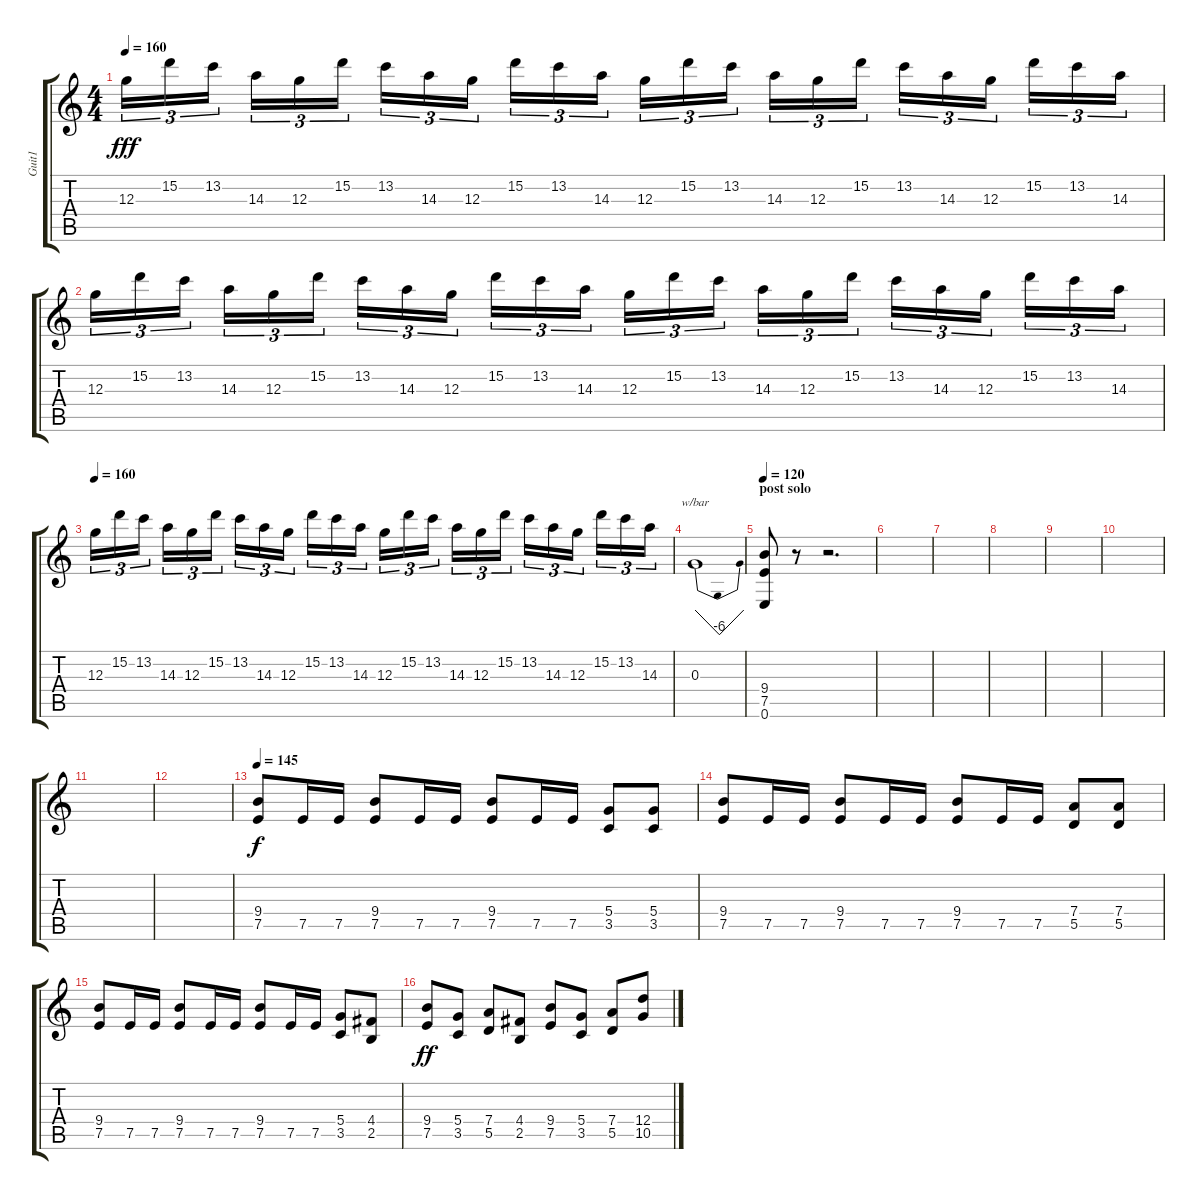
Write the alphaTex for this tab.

\track ("Guit1" "Guit1") {instrument overdrivenguitar}
\staff {score tabs}
\tuning (E4 B3 G3 D3 A2 E2) {hide}
\ts (4 4)
\tempo 160
\clef g2
\ks c
12.3.16{tu (3 2) dy fff} 15.2.16{tu (3 2)} 13.2.16{tu (3 2)} 14.3.16{tu (3 2)} 12.3.16{tu (3 2)} 15.2.16{tu (3 2)} 13.2.16{tu (3 2)} 14.3.16{tu (3 2)} 12.3.16{tu (3 2)} 15.2.16{tu (3 2)} 13.2.16{tu (3 2)} 14.3.16{tu (3 2)} 12.3.16{tu (3 2)} 15.2.16{tu (3 2)} 13.2.16{tu (3 2)} 14.3.16{tu (3 2)} 12.3.16{tu (3 2)} 15.2.16{tu (3 2)} 13.2.16{tu (3 2)} 14.3.16{tu (3 2)} 12.3.16{tu (3 2)} 15.2.16{tu (3 2)} 13.2.16{tu (3 2)} 14.3.16{tu (3 2)} |
12.3.16{tu (3 2)} 15.2.16{tu (3 2)} 13.2.16{tu (3 2)} 14.3.16{tu (3 2)} 12.3.16{tu (3 2)} 15.2.16{tu (3 2)} 13.2.16{tu (3 2)} 14.3.16{tu (3 2)} 12.3.16{tu (3 2)} 15.2.16{tu (3 2)} 13.2.16{tu (3 2)} 14.3.16{tu (3 2)} 12.3.16{tu (3 2)} 15.2.16{tu (3 2)} 13.2.16{tu (3 2)} 14.3.16{tu (3 2)} 12.3.16{tu (3 2)} 15.2.16{tu (3 2)} 13.2.16{tu (3 2)} 14.3.16{tu (3 2)} 12.3.16{tu (3 2)} 15.2.16{tu (3 2)} 13.2.16{tu (3 2)} 14.3.16{tu (3 2)} |
\tempo 160
12.3.16{tu (3 2)} 15.2.16{tu (3 2)} 13.2.16{tu (3 2)} 14.3.16{tu (3 2)} 12.3.16{tu (3 2)} 15.2.16{tu (3 2)} 13.2.16{tu (3 2)} 14.3.16{tu (3 2)} 12.3.16{tu (3 2)} 15.2.16{tu (3 2)} 13.2.16{tu (3 2)} 14.3.16{tu (3 2)} 12.3.16{tu (3 2)} 15.2.16{tu (3 2)} 13.2.16{tu (3 2)} 14.3.16{tu (3 2)} 12.3.16{tu (3 2)} 15.2.16{tu (3 2)} 13.2.16{tu (3 2)} 14.3.16{tu (3 2)} 12.3.16{tu (3 2)} 15.2.16{tu (3 2)} 13.2.16{tu (3 2)} 14.3.16{tu (3 2)} |
0.3.1{tbe (dip default 0 0 30 -24 60 0)} |
\section ("" "post solo")
\tempo 120
(9.4 7.5 0.6).8{volume 11} r.8 r.2{d} |
|
|
|
|
|
|
|
\tempo 145
(9.4 7.5).8{dy f} 7.5.16 7.5.16 (9.4 7.5).8 7.5.16 7.5.16 (9.4 7.5).8 7.5.16 7.5.16 (5.4 3.5).8 (5.4 3.5).8 |
(9.4 7.5).8 7.5.16 7.5.16 (9.4 7.5).8 7.5.16 7.5.16 (9.4 7.5).8 7.5.16 7.5.16 (7.4 5.5).8 (7.4 5.5).8 |
(9.4 7.5).8 7.5.16 7.5.16 (9.4 7.5).8 7.5.16 7.5.16 (9.4 7.5).8 7.5.16 7.5.16 (5.4 3.5).8 (4.4 2.5).8 |
(9.4 7.5).8{dy ff} (5.4 3.5).8 (7.4 5.5).8 (4.4 2.5).8 (9.4 7.5).8 (5.4 3.5).8 (7.4 5.5).8 (12.4 10.5).8
